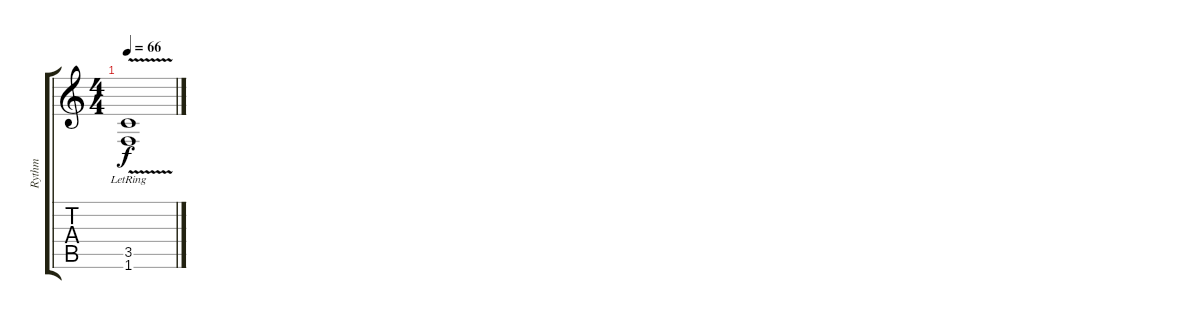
\track ("Rythm" "Rythm") {instrument distortionguitar}
\staff {score tabs}
\tuning (E4 B3 G3 D3 A2 E2) {hide}
\ts (4 4)
\tempo 66
\clef g2
\ks c
(3.5{v lr} 1.6{lr}).1{dy f}
